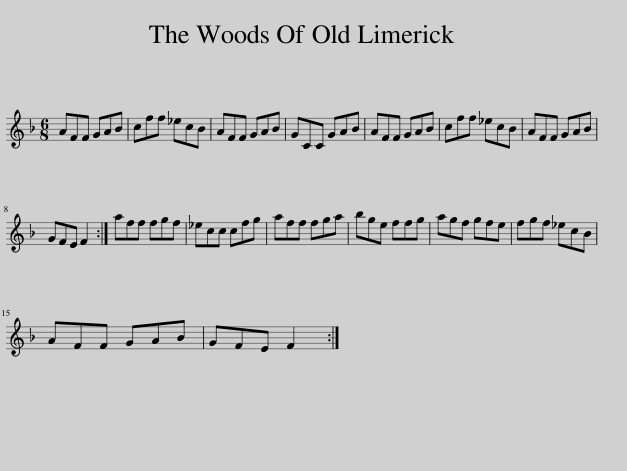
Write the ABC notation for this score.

X:1
L:1/8
M:6/8
I:linebreak $
K:F
V:1 treble
V:1
 AFF GAB | cff _ecB | AFF GAB | GCC GAB | AFF GAB | %5
 cff _ecB | AFF GAB |$ GFE F2 :| aff fgf | _ecc cfg | %10
 aff fga | bge ffg | agf gfe | fgf _ecB |$ AFF GAB | %15
 GFE F2 :| %16
